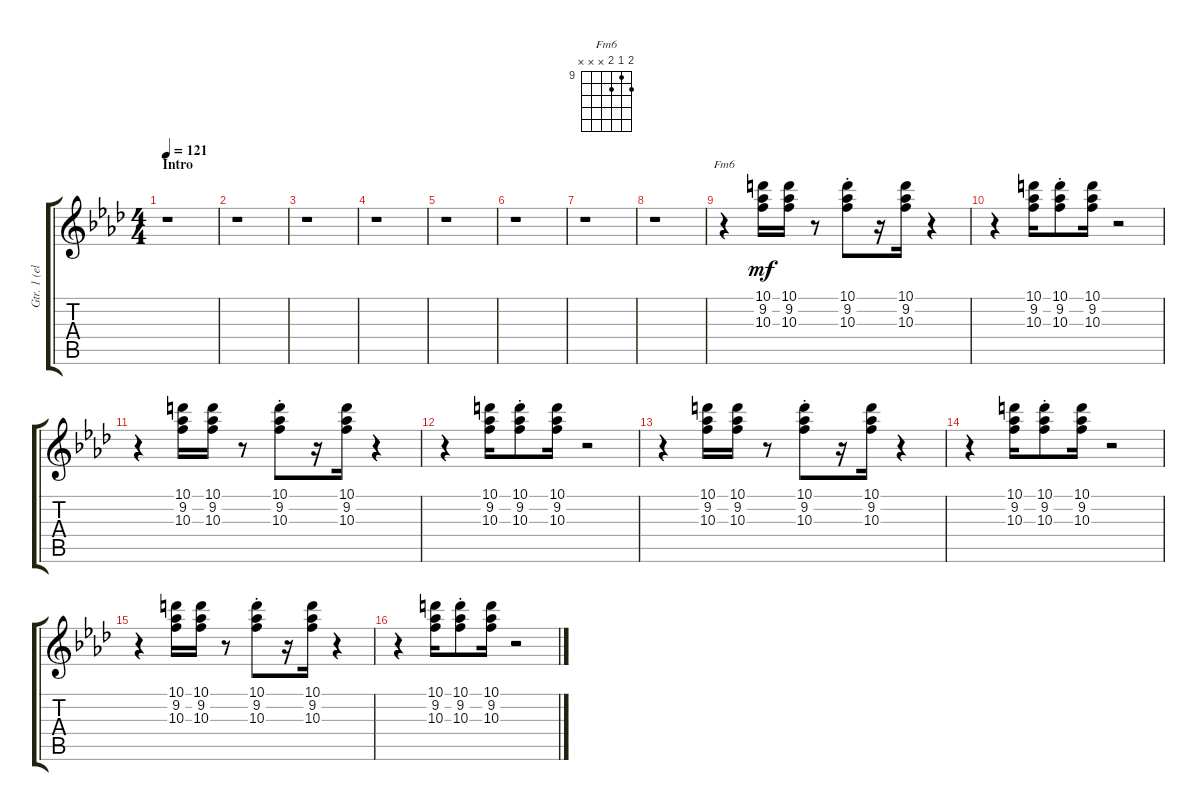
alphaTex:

\track ("Gtr. 1 (elec.)" "Gtr. 1 (el") {instrument electricguitarjazz}
\staff {score tabs}
\tuning (E4 B3 G3 D3 A2 E2) {hide}
\chord ("Fm6" 10 9 10 x x x) {firstfret 9}
\ts (4 4)
\section ("" "Intro")
\tempo 121
\clef g2
\ks ab
r.1{dy mf instrument electricguitarjazz} |
r.1 |
r.1 |
r.1 |
r.1 |
r.1 |
r.1 |
r.1 |
r.4{ch "Fm6"} (10.1 9.2 10.3).16 (10.1 9.2 10.3).16 r.8 (10.1{st} 9.2{st} 10.3{st}).8 r.16 (10.1 9.2 10.3).16 r.4 |
r.4 (10.1 9.2 10.3).16 (10.1{st} 9.2{st} 10.3{st}).8 (10.1 9.2 10.3).16 r.2 |
r.4 (10.1 9.2 10.3).16 (10.1 9.2 10.3).16 r.8 (10.1{st} 9.2{st} 10.3{st}).8 r.16 (10.1 9.2 10.3).16 r.4 |
r.4 (10.1 9.2 10.3).16 (10.1{st} 9.2{st} 10.3{st}).8 (10.1 9.2 10.3).16 r.2 |
r.4 (10.1 9.2 10.3).16 (10.1 9.2 10.3).16 r.8 (10.1{st} 9.2{st} 10.3{st}).8 r.16 (10.1 9.2 10.3).16 r.4 |
r.4 (10.1 9.2 10.3).16 (10.1{st} 9.2{st} 10.3{st}).8 (10.1 9.2 10.3).16 r.2 |
r.4 (10.1 9.2 10.3).16 (10.1 9.2 10.3).16 r.8 (10.1{st} 9.2{st} 10.3{st}).8 r.16 (10.1 9.2 10.3).16 r.4 |
r.4 (10.1 9.2 10.3).16 (10.1{st} 9.2{st} 10.3{st}).8 (10.1 9.2 10.3).16 r.2
